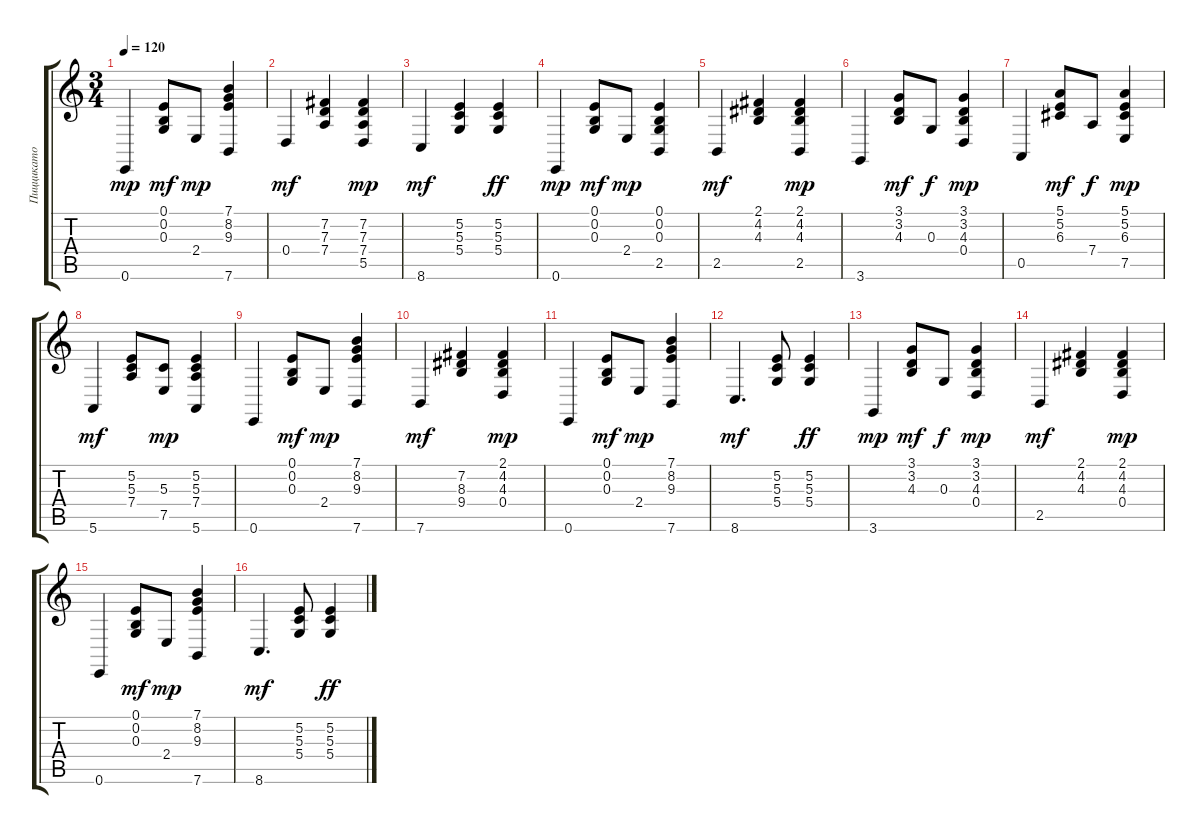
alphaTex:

\track ("Пиццикато" "Пиццикато") {instrument pizzicatostrings}
\staff {score tabs}
\tuning (E4 B3 G3 D3 A2 E2) {hide}
\ts (3 4)
\tempo 120
\clef g2
\ks c
0.6.4{dy mp} (0.1 0.2 0.3).8{dy mf} 2.4.8{dy mp} (7.1 8.2 9.3 7.6).4 |
0.4.4{dy mf} (7.2 7.3 7.4).4 (7.2 7.3 7.4 5.5).4{dy mp} |
8.6.4{dy mf} (5.2 5.3 5.4).4 (5.2 5.3 5.4).4{dy ff} |
0.6.4{dy mp} (0.1 0.2 0.3).8{dy mf} 2.4.8{dy mp} (0.1 0.2 0.3 2.5).4 |
2.5.4{dy mf} (2.1 4.2 4.3).4 (2.1 4.2 4.3 2.5).4{dy mp} |
3.6.4 (3.1 3.2 4.3).8{dy mf} 0.3.8{dy f} (3.1 3.2 4.3 0.4).4{dy mp} |
0.5.4 (5.1 5.2 6.3).8{dy mf} 7.4.8{dy f} (5.1 5.2 6.3 7.5).4{dy mp} |
5.6.4{dy mf} (5.2 5.3 7.4).8 (5.3 7.5).8{dy mp} (5.2 5.3 7.4 5.6).4 |
0.6.4 (0.1 0.2 0.3).8{dy mf} 2.4.8{dy mp} (7.1 8.2 9.3 7.6).4 |
7.6.4{dy mf} (7.2 8.3 9.4).4 (2.1 4.2 4.3 0.4).4{dy mp} |
0.6.4 (0.1 0.2 0.3).8{dy mf} 2.4.8{dy mp} (7.1 8.2 9.3 7.6).4 |
8.6.4{d dy mf} (5.2 5.3 5.4).8 (5.2 5.3 5.4).4{dy ff} |
3.6.4{dy mp} (3.1 3.2 4.3).8{dy mf} 0.3.8{dy f} (3.1 3.2 4.3 0.4).4{dy mp} |
2.5.4{dy mf} (2.1 4.2 4.3).4 (2.1 4.2 4.3 0.4).4{dy mp} |
0.6.4 (0.1 0.2 0.3).8{dy mf} 2.4.8{dy mp} (7.1 8.2 9.3 7.6).4 |
8.6.4{d dy mf} (5.2 5.3 5.4).8 (5.2 5.3 5.4).4{dy ff}
